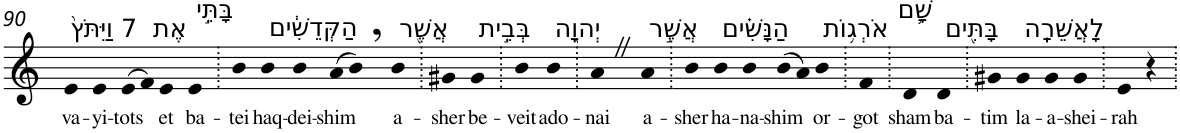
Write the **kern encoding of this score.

**kern	**text
*part1	*part1
*staff1	*staff1
*I"Piano	*
*I'Pno	*
!!LO:PB:g=z
*clefG2	*
*k[]	*
=90	=90
!LO:TX:a:t=7 וַיִּתֹּץ֙	!
!	!LO:LY:b
4e	va-
!	!LO:LY:b
4e	-yi-
!	!LO:LY:b
(>8e	-tots
8f)	.
!LO:TX:a:t=אֶת	!
!	!LO:LY:b
4e	et
!LO:TX:a:t=בָּתֵּ֣י	!
!	!LO:LY:b
4e	ba-
=91.	=91.
!	!LO:LY:b
4b	-tei
!LO:TX:a:t=הַקְּדֵשִׁ֔ים	!
!	!LO:LY:b
4b	haq-
!	!LO:LY:b
4b	-dei-
!	!LO:LY:b
(>8a	-shim
8b,)	.
!LO:TX:a:t=אֲשֶׁ֖ר	!
!	!LO:LY:b
4b	a-
=92.	=92.
!	!LO:LY:b
4g#X	-sher
!LO:TX:a:t=בְּבֵ֣ית	!
!	!LO:LY:b
4g#	be-
=93.	=93.
!	!LO:LY:b
4b	-veit
!LO:TX:a:t=יְהוָ֑ה	!
!	!LO:LY:b
4b	ado-
=94.	=94.
!	!LO:LY:b
4aZ	-nai
!LO:TX:a:t=אֲשֶׁ֣ר	!
!	!LO:LY:b
4a	a-
=95.	=95.
!	!LO:LY:b
4b	-sher
!LO:TX:a:t=הַנָּשִׁ֗ים	!
!	!LO:LY:b
4b	ha-
!	!LO:LY:b
4b	-na-
!	!LO:LY:b
(>8b	-shim
8a)	.
!LO:TX:a:t=אֹרְג֥וֹת	!
!	!LO:LY:b
4b	or-
=96.	=96.
!	!LO:LY:b
4f	-got
=97.	=97.
!LO:TX:a:t=שָׁ֛ם	!
!	!LO:LY:b
4d	sham
!LO:TX:a:t=בָּתִּ֖ים	!
!	!LO:LY:b
4d	ba-
=98.	=98.
!	!LO:LY:b
4g#X	-tim
!LO:TX:a:t=לָאֲשֵׁרָֽה	!
!	!LO:LY:b
4g#	la-
!	!LO:LY:b
4g#	-a-
!	!LO:LY:b
4g#	-shei-
=99.	=99.
!	!LO:LY:b
4e	-rah
4r	.
=.	=.
*-	*-
